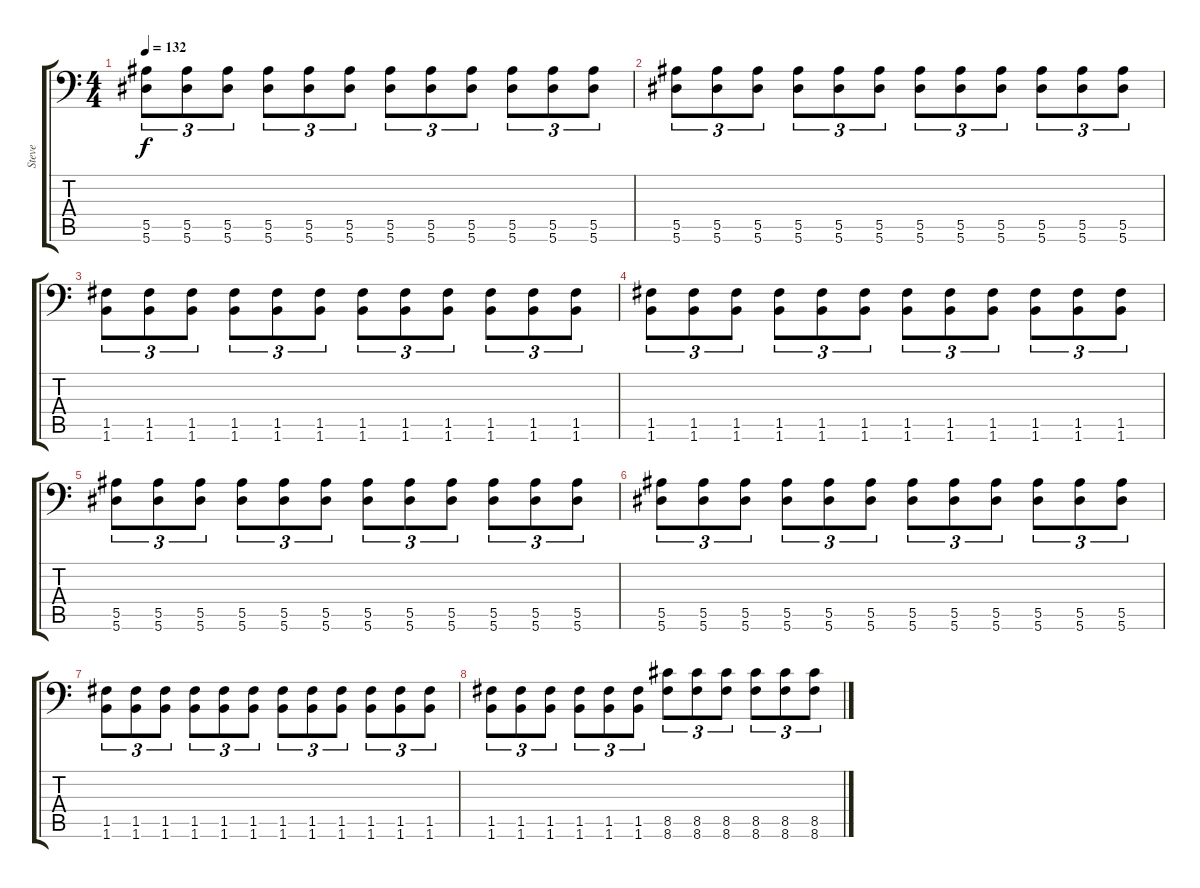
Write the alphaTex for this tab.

\track ("Steve" "Steve") {instrument distortionguitar}
\staff {score tabs}
\tuning (C4 G3 Eb3 Bb2 F2 Bb1) {hide}
\ts (4 4)
\tempo 132
\clef f4
\ks c
(5.5 5.6).8{tu (3 2) dy f volume 13 instrument distortionguitar} (5.5 5.6).8{tu (3 2)} (5.5 5.6).8{tu (3 2)} (5.5 5.6).8{tu (3 2)} (5.5 5.6).8{tu (3 2)} (5.5 5.6).8{tu (3 2)} (5.5 5.6).8{tu (3 2)} (5.5 5.6).8{tu (3 2)} (5.5 5.6).8{tu (3 2)} (5.5 5.6).8{tu (3 2)} (5.5 5.6).8{tu (3 2)} (5.5 5.6).8{tu (3 2)} |
(5.5 5.6).8{tu (3 2)} (5.5 5.6).8{tu (3 2)} (5.5 5.6).8{tu (3 2)} (5.5 5.6).8{tu (3 2)} (5.5 5.6).8{tu (3 2)} (5.5 5.6).8{tu (3 2)} (5.5 5.6).8{tu (3 2)} (5.5 5.6).8{tu (3 2)} (5.5 5.6).8{tu (3 2)} (5.5 5.6).8{tu (3 2)} (5.5 5.6).8{tu (3 2)} (5.5 5.6).8{tu (3 2)} |
(1.5 1.6).8{tu (3 2)} (1.5 1.6).8{tu (3 2)} (1.5 1.6).8{tu (3 2)} (1.5 1.6).8{tu (3 2)} (1.5 1.6).8{tu (3 2)} (1.5 1.6).8{tu (3 2)} (1.5 1.6).8{tu (3 2)} (1.5 1.6).8{tu (3 2)} (1.5 1.6).8{tu (3 2)} (1.5 1.6).8{tu (3 2)} (1.5 1.6).8{tu (3 2)} (1.5 1.6).8{tu (3 2)} |
(1.5 1.6).8{tu (3 2)} (1.5 1.6).8{tu (3 2)} (1.5 1.6).8{tu (3 2)} (1.5 1.6).8{tu (3 2)} (1.5 1.6).8{tu (3 2)} (1.5 1.6).8{tu (3 2)} (1.5 1.6).8{tu (3 2)} (1.5 1.6).8{tu (3 2)} (1.5 1.6).8{tu (3 2)} (1.5 1.6).8{tu (3 2)} (1.5 1.6).8{tu (3 2)} (1.5 1.6).8{tu (3 2)} |
(5.5 5.6).8{tu (3 2)} (5.5 5.6).8{tu (3 2)} (5.5 5.6).8{tu (3 2)} (5.5 5.6).8{tu (3 2)} (5.5 5.6).8{tu (3 2)} (5.5 5.6).8{tu (3 2)} (5.5 5.6).8{tu (3 2)} (5.5 5.6).8{tu (3 2)} (5.5 5.6).8{tu (3 2)} (5.5 5.6).8{tu (3 2)} (5.5 5.6).8{tu (3 2)} (5.5 5.6).8{tu (3 2)} |
(5.5 5.6).8{tu (3 2)} (5.5 5.6).8{tu (3 2)} (5.5 5.6).8{tu (3 2)} (5.5 5.6).8{tu (3 2)} (5.5 5.6).8{tu (3 2)} (5.5 5.6).8{tu (3 2)} (5.5 5.6).8{tu (3 2)} (5.5 5.6).8{tu (3 2)} (5.5 5.6).8{tu (3 2)} (5.5 5.6).8{tu (3 2)} (5.5 5.6).8{tu (3 2)} (5.5 5.6).8{tu (3 2)} |
(1.5 1.6).8{tu (3 2)} (1.5 1.6).8{tu (3 2)} (1.5 1.6).8{tu (3 2)} (1.5 1.6).8{tu (3 2)} (1.5 1.6).8{tu (3 2)} (1.5 1.6).8{tu (3 2)} (1.5 1.6).8{tu (3 2)} (1.5 1.6).8{tu (3 2)} (1.5 1.6).8{tu (3 2)} (1.5 1.6).8{tu (3 2)} (1.5 1.6).8{tu (3 2)} (1.5 1.6).8{tu (3 2)} |
(1.5 1.6).8{tu (3 2)} (1.5 1.6).8{tu (3 2)} (1.5 1.6).8{tu (3 2)} (1.5 1.6).8{tu (3 2)} (1.5 1.6).8{tu (3 2)} (1.5 1.6).8{tu (3 2)} (8.5 8.6).8{tu (3 2)} (8.5 8.6).8{tu (3 2)} (8.5 8.6).8{tu (3 2)} (8.5 8.6).8{tu (3 2)} (8.5 8.6).8{tu (3 2)} (8.5 8.6).8{tu (3 2)}
